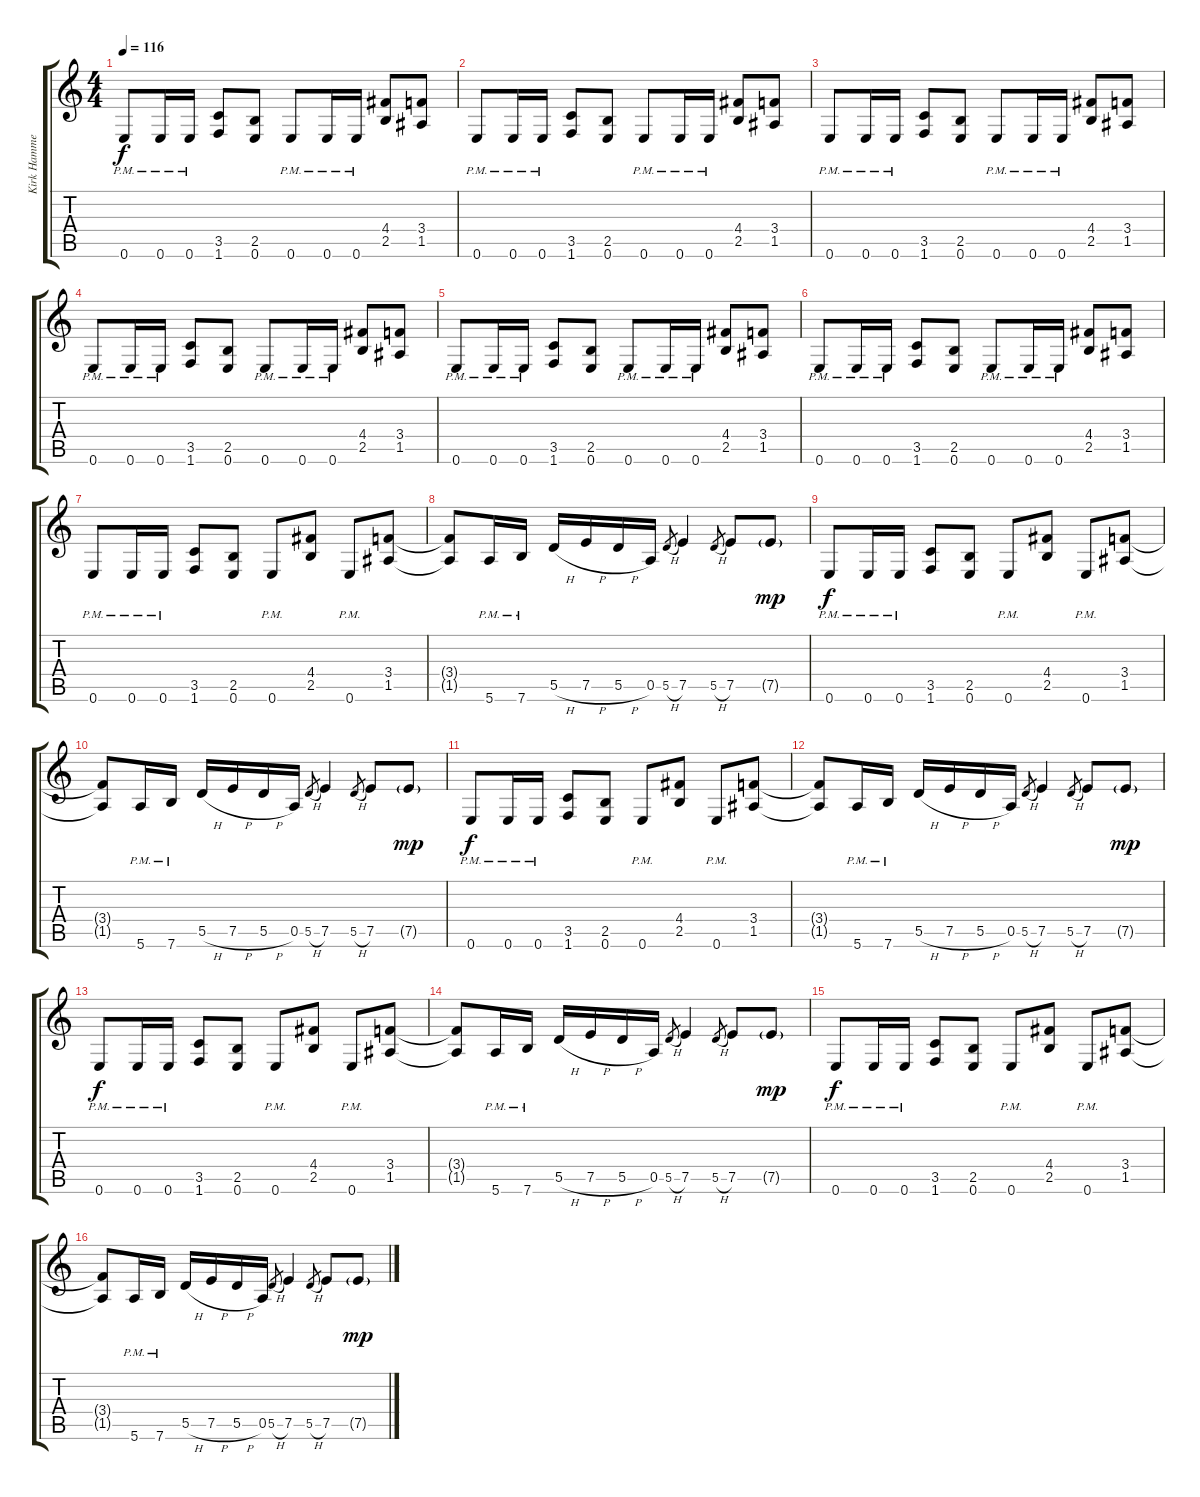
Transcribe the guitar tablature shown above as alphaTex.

\track ("Kirk Hammett" "Kirk Hamme") {instrument distortionguitar}
\staff {score tabs}
\tuning (E4 B3 G3 D3 A2 E2) {hide}
\ts (4 4)
\tempo 116
\clef g2
\ks c
0.6{pm}.8{dy f} 0.6{pm}.16 0.6{pm}.16 (3.5 1.6).8 (2.5 0.6).8 0.6{pm}.8 0.6{pm}.16 0.6{pm}.16 (4.4 2.5).8 (3.4 1.5).8 |
0.6{pm}.8 0.6{pm}.16 0.6{pm}.16 (3.5 1.6).8 (2.5 0.6).8 0.6{pm}.8 0.6{pm}.16 0.6{pm}.16 (4.4 2.5).8 (3.4 1.5).8 |
0.6{pm}.8 0.6{pm}.16 0.6{pm}.16 (3.5 1.6).8 (2.5 0.6).8 0.6{pm}.8 0.6{pm}.16 0.6{pm}.16 (4.4 2.5).8 (3.4 1.5).8 |
0.6{pm}.8 0.6{pm}.16 0.6{pm}.16 (3.5 1.6).8 (2.5 0.6).8 0.6{pm}.8 0.6{pm}.16 0.6{pm}.16 (4.4 2.5).8 (3.4 1.5).8 |
0.6{pm}.8 0.6{pm}.16 0.6{pm}.16 (3.5 1.6).8 (2.5 0.6).8 0.6{pm}.8 0.6{pm}.16 0.6{pm}.16 (4.4 2.5).8 (3.4 1.5).8 |
0.6{pm}.8 0.6{pm}.16 0.6{pm}.16 (3.5 1.6).8 (2.5 0.6).8 0.6{pm}.8 0.6{pm}.16 0.6{pm}.16 (4.4 2.5).8 (3.4 1.5).8 |
0.6{pm}.8 0.6{pm}.16 0.6{pm}.16 (3.5 1.6).8 (2.5 0.6).8 0.6{pm}.8 (4.4 2.5).8 0.6{pm}.8 (3.4 1.5).8 |
(3.4{t} 1.5{t}).8 5.6{pm}.16 7.6{pm}.16 5.5{h}.16 7.5{h}.16 5.5{h}.16 0.5.16 5.5{h}.8{gr} 7.5.4 5.5{h}.8{gr} 7.5.8 7.5{g}.8{dy mp} |
0.6{pm}.8{dy f} 0.6{pm}.16 0.6{pm}.16 (3.5 1.6).8 (2.5 0.6).8 0.6{pm}.8 (4.4 2.5).8 0.6{pm}.8 (3.4 1.5).8 |
(3.4{t} 1.5{t}).8 5.6{pm}.16 7.6{pm}.16 5.5{h}.16 7.5{h}.16 5.5{h}.16 0.5.16 5.5{h}.8{gr} 7.5.4 5.5{h}.8{gr} 7.5.8 7.5{g}.8{dy mp} |
0.6{pm}.8{dy f} 0.6{pm}.16 0.6{pm}.16 (3.5 1.6).8 (2.5 0.6).8 0.6{pm}.8 (4.4 2.5).8 0.6{pm}.8 (3.4 1.5).8 |
(3.4{t} 1.5{t}).8 5.6{pm}.16 7.6{pm}.16 5.5{h}.16 7.5{h}.16 5.5{h}.16 0.5.16 5.5{h}.8{gr} 7.5.4 5.5{h}.8{gr} 7.5.8 7.5{g}.8{dy mp} |
0.6{pm}.8{dy f} 0.6{pm}.16 0.6{pm}.16 (3.5 1.6).8 (2.5 0.6).8 0.6{pm}.8 (4.4 2.5).8 0.6{pm}.8 (3.4 1.5).8 |
(3.4{t} 1.5{t}).8 5.6{pm}.16 7.6{pm}.16 5.5{h}.16 7.5{h}.16 5.5{h}.16 0.5.16 5.5{h}.8{gr} 7.5.4 5.5{h}.8{gr} 7.5.8 7.5{g}.8{dy mp} |
0.6{pm}.8{dy f} 0.6{pm}.16 0.6{pm}.16 (3.5 1.6).8 (2.5 0.6).8 0.6{pm}.8 (4.4 2.5).8 0.6{pm}.8 (3.4 1.5).8 |
(3.4{t} 1.5{t}).8 5.6{pm}.16 7.6{pm}.16 5.5{h}.16 7.5{h}.16 5.5{h}.16 0.5.16 5.5{h}.8{gr} 7.5.4 5.5{h}.8{gr} 7.5.8 7.5{g}.8{dy mp}
